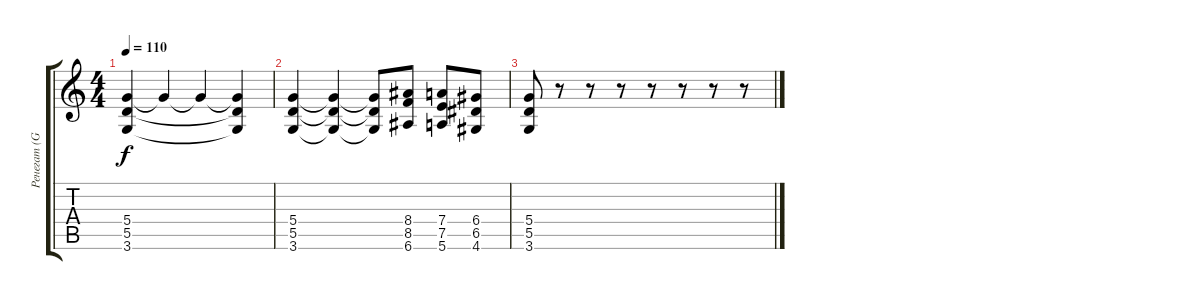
\track ("Ренегат (Guitar 2)" "Ренегат (G") {instrument distortionguitar}
\staff {score tabs}
\tuning (E4 B3 G3 D3 A2 E2) {hide}
\ts (4 4)
\tempo 110
\clef g2
\ks c
(5.4 5.5 3.6).4{dy f} 5.4{t}.4 5.4{t}.4 (5.4{t} 5.5{t} 3.6{t}).4 |
(5.4 5.5 3.6).4 (5.4{t} 5.5{t} 3.6{t}).4 (5.4{t} 5.5{t} 3.6{t}).8 (8.4 8.5 6.6).8 (7.4 7.5 5.6).8 (6.4 6.5 4.6).8 |
(5.4 5.5 3.6).8 r.8 r.8 r.8 r.8 r.8 r.8 r.8
